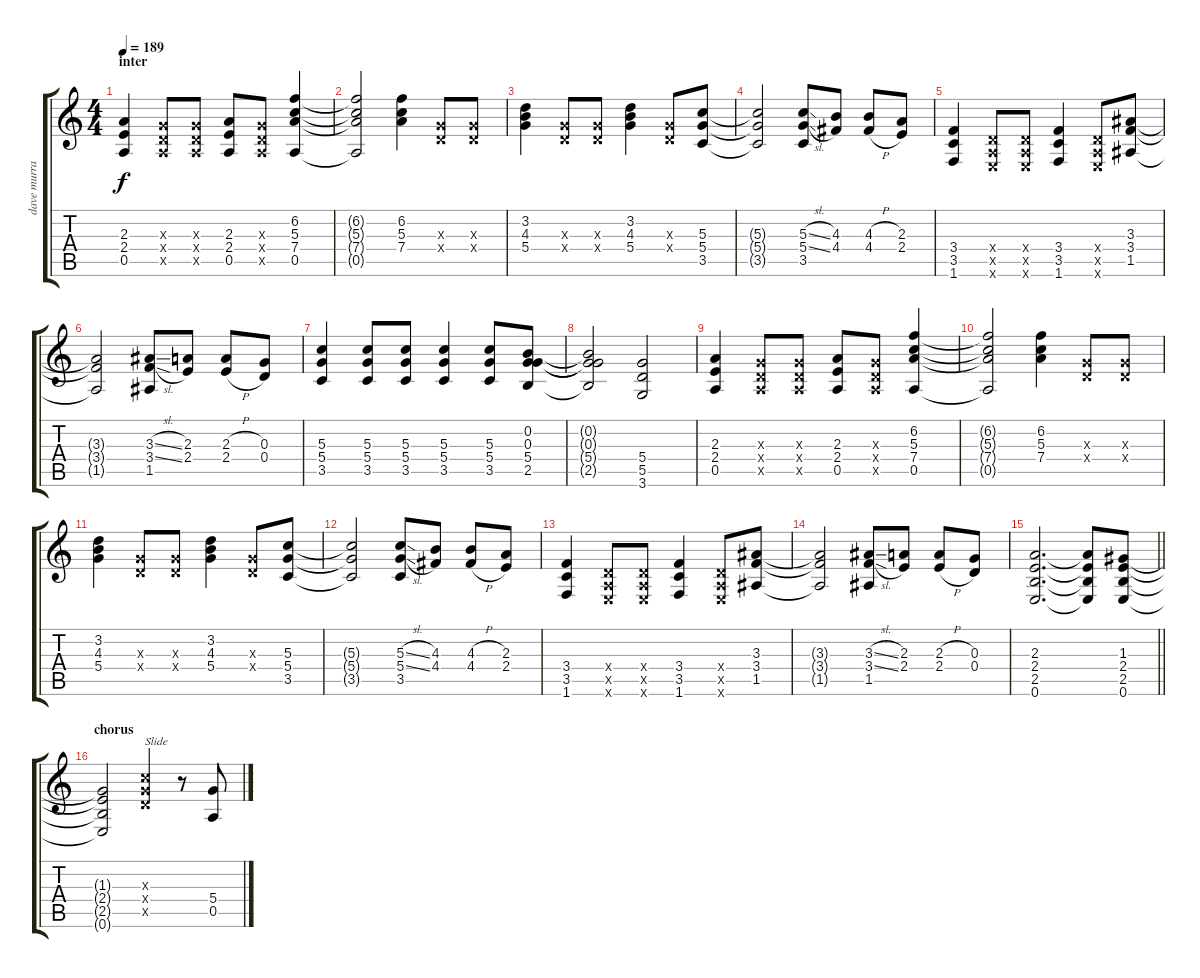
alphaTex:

\track ("dave murray" "dave murra") {instrument overdrivenguitar}
\staff {score tabs}
\tuning (E4 B3 G3 D3 A2 E2) {hide}
\ts (4 4)
\section ("" "inter")
\tempo 189
\clef g2
\ks c
(2.3 2.4 0.5).4{dy f} (0.3{x} 0.4{x} 0.5{x}).8 (0.3{x} 0.4{x} 0.5{x}).8 (2.3 2.4 0.5).8 (0.3{x} 0.4{x} 0.5{x}).8 (6.2 5.3 7.4 0.5).4 |
(6.2{t} 5.3{t} 7.4{t} 0.5{t}).2 (6.2 5.3 7.4).4 (0.3{x} 0.4{x}).8 (0.3{x} 0.4{x}).8 |
(3.2 4.3 5.4).4 (0.3{x} 0.4{x}).8 (0.3{x} 0.4{x}).8 (3.2 4.3 5.4).4 (0.3{x} 0.4{x}).8 (5.3 5.4 3.5).8 |
(5.3{t} 5.4{t} 3.5{t}).2 (5.3{sl} 5.4{sl} 3.5).8 (4.3 4.4).8 (4.3{h} 4.4{h}).8 (2.3 2.4).8 |
(3.4 3.5 1.6).4 (0.4{x} 0.5{x} 0.6{x}).8 (0.4{x} 0.5{x} 0.6{x}).8 (3.4 3.5 1.6).4 (0.4{x} 0.5{x} 0.6{x}).8 (3.3 3.4 1.5).8 |
(3.3{t} 3.4{t} 1.5{t}).2 (3.3{sl} 3.4{sl} 1.5).8 (2.3 2.4).8 (2.3{h} 2.4{h}).8 (0.3 0.4).8 |
(5.3 5.4 3.5).4 (5.3 5.4 3.5).8 (5.3 5.4 3.5).8 (5.3 5.4 3.5).4 (5.3 5.4 3.5).8 (0.2 0.3 5.4 2.5).8 |
(0.2{t} 0.3{t} 5.4{t} 2.5{t}).2 (5.4 5.5 3.6).2 |
(2.3 2.4 0.5).4 (0.3{x} 0.4{x} 0.5{x}).8 (0.3{x} 0.4{x} 0.5{x}).8 (2.3 2.4 0.5).8 (0.3{x} 0.4{x} 0.5{x}).8 (6.2 5.3 7.4 0.5).4 |
(6.2{t} 5.3{t} 7.4{t} 0.5{t}).2 (6.2 5.3 7.4).4 (0.3{x} 0.4{x}).8 (0.3{x} 0.4{x}).8 |
(3.2 4.3 5.4).4 (0.3{x} 0.4{x}).8 (0.3{x} 0.4{x}).8 (3.2 4.3 5.4).4 (0.3{x} 0.4{x}).8 (5.3 5.4 3.5).8 |
(5.3{t} 5.4{t} 3.5{t}).2 (5.3{sl} 5.4{sl} 3.5).8 (4.3 4.4).8 (4.3{h} 4.4{h}).8 (2.3 2.4).8 |
(3.4 3.5 1.6).4 (0.4{x} 0.5{x} 0.6{x}).8 (0.4{x} 0.5{x} 0.6{x}).8 (3.4 3.5 1.6).4 (0.4{x} 0.5{x} 0.6{x}).8 (3.3 3.4 1.5).8 |
(3.3{t} 3.4{t} 1.5{t}).2 (3.3{sl} 3.4{sl} 1.5).8 (2.3 2.4).8 (2.3{h} 2.4{h}).8 (0.3 0.4).8 |
\barLineRight lightlight
(2.3 2.4 2.5 0.6).2{d} (2.3{t} 2.4{t} 2.5{t} 0.6{t}).8 (1.3 2.4 2.5 0.6).8 |
\section ("" "chorus")
(1.3{t} 2.4{t} 2.5{t} 0.6{t}).2 (5.3{x} 5.4{x} 5.5{x}).4{txt "Slide"} r.8 (5.4 0.5).8
